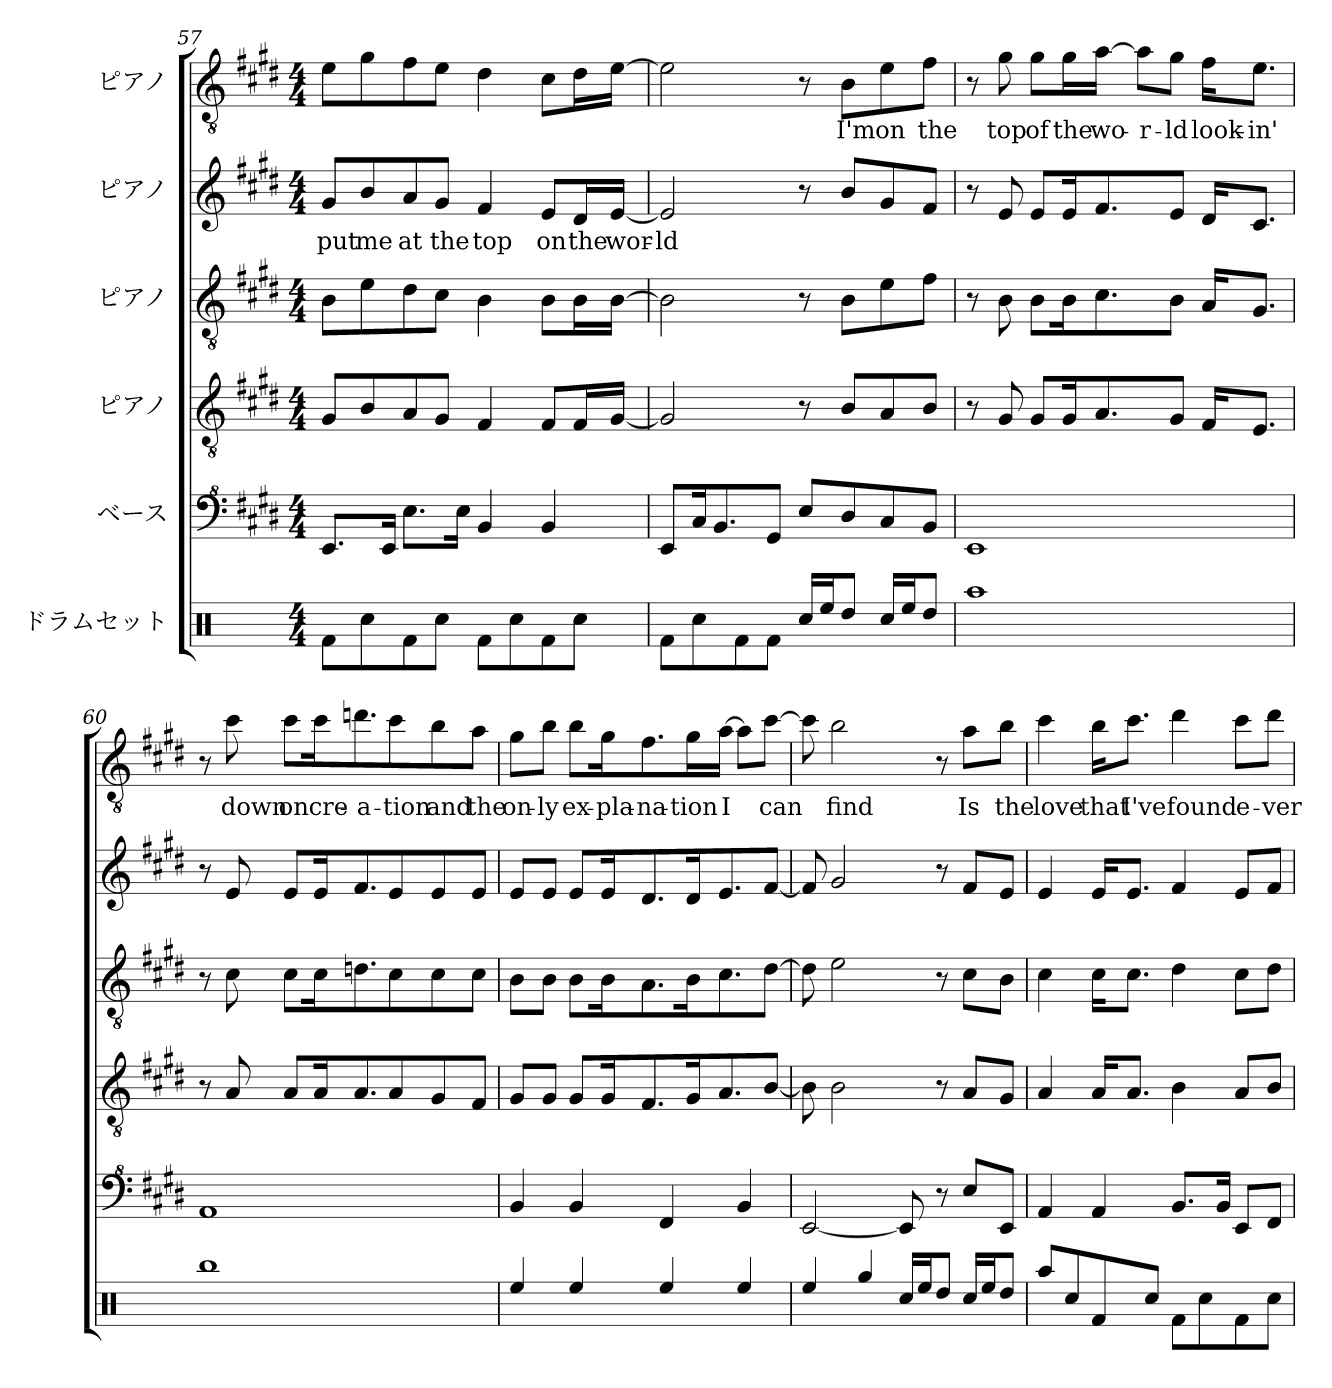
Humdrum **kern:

**kern	**kern	**kern	**kern	**kern	**text	**kern	**text
*part6	*part5	*part4	*part3	*part2	*part2	*part1	*part1
*staff6	*staff5	*staff4	*staff3	*staff2	*staff2	*staff1	*staff1
*I"ドラムセット	*I"ベース	*I"ピアノ	*I"ピアノ	*I"ピアノ	*	*I"ピアノ	*
*clefX	*clefF^4	*clefGv2	*clefGv2	*clefG2	*	*clefGv2	*
*	*ITrd7c12	*	*	*	*	*	*
*k[]	*k[f#c#g#d#]	*k[f#c#g#d#]	*k[f#c#g#d#]	*k[f#c#g#d#]	*	*k[f#c#g#d#]	*
*M4/4	*M4/4	*M4/4	*M4/4	*M4/4	*	*M4/4	*
=57	=57	=57	=57	=57	=57	=57	=57
!	!	!	!	!	!LO:LY:b	!	!
8Rf\L	8.EE/L	8G#/L	8B\L	8g#/L	put	8e\L	.
!	!	!	!	!	!LO:LY:b	!	!
8Rcc\	.	8B/	8e\	8b/	me	8g#\	.
.	16EE/Jk	.	.	.	.	.	.
!	!	!	!	!	!LO:LY:b	!	!
8Rf\	8.E\L	8A/	8d#\	8a/	at	8f#\	.
!	!	!	!	!	!LO:LY:b	!	!
8Rcc\J	.	8G#/J	8c#\J	8g#/J	the	8e\J	.
.	16E\Jk	.	.	.	.	.	.
!	!	!	!	!	!LO:LY:b	!	!
8Rf\L	4BB/	4F#/	4B\	4f#/	top	4d#\	.
8Rcc\	.	.	.	.	.	.	.
!	!	!	!	!	!LO:LY:b	!	!
8Rf\	4BB/	8F#/L	8B\L	8e/L	on	8c#\L	.
!	!	!	!	!	!LO:LY:b	!	!
8Rcc\J	.	16F#/L	16B\L	16d#/L	the	16d#\L	.
!	!	!	!	!	!LO:LY:b	!	!
.	.	[16G#/JJ	[16B\JJ	[16e/JJ	wor-	[16e\JJ	.
=58	=58	=58	=58	=58	=58	=58	=58
!	!	!	!	!	!LO:LY:b	!	!
8Rf\L	8EE/L	2G#/]	2B\]	2e/]	-ld	2e\]	.
8Rcc\	16C#/K	.	.	.	.	.	.
.	8.BB/	.	.	.	.	.	.
8Rf\	.	.	.	.	.	.	.
8Rf\J	8GG#/J	.	.	.	.	.	.
16Rcc/LL	8E/L	8r	8r	8r	.	8r	.
16Ree/J	.	.	.	.	.	.	.
!	!	!	!	!	!	!	!LO:LY:b
8Rdd/J	8D#/	8B/L	8B\L	8b/L	.	8B\L	I'm
!	!	!	!	!	!	!	!LO:LY:b
16Rcc/LL	8C#/	8A/	8e\	8g#/	.	8e\	on
16Ree/J	.	.	.	.	.	.	.
!	!	!	!	!	!	!	!LO:LY:b
8Rdd/J	8BB/J	8B/J	8f#\J	8f#/J	.	8f#\J	the
!!LO:LB:g=z
=59	=59	=59	=59	=59	=59	=59	=59
1Raa	1EE	8r	8r	8r	.	8r	.
!	!	!	!	!	!	!	!LO:LY:b
.	.	8G#/	8B\	8e/	.	8g#\	top
!	!	!	!	!	!	!	!LO:LY:b
.	.	8G#/L	8B\L	8e/L	.	8g#\L	of
!	!	!	!	!	!	!	!LO:LY:b
.	.	16G#/K	16B\K	16e/K	.	16g#\L	the
!	!	!	!	!	!	!	!LO:LY:b
.	.	8.A/	8.c#\	8.f#/	.	[16a\JJ	wo-
!	!	!	!	!	!	!	!LO:LY:b
.	.	.	.	.	.	8a\L]	-r-
!	!	!	!	!	!	!	!LO:LY:b
.	.	8G#/J	8B\J	8e/J	.	8g#\J	-ld
!	!	!	!	!	!	!	!LO:LY:b
.	.	16F#/KL	16A/KL	16d#/KL	.	16f#\KL	look-
!	!	!	!	!	!	!	!LO:LY:b
.	.	8.E/J	8.G#/J	8.c#/J	.	8.e\J	-in'
=60	=60	=60	=60	=60	=60	=60	=60
1Rbb	1AA	8r	8r	8r	.	8r	.
!	!	!	!	!	!	!	!LO:LY:b
.	.	8A/	8c#\	8e/	.	8cc#\	down
!	!	!	!	!	!	!	!LO:LY:b
.	.	8A/L	8c#\L	8e/L	.	8cc#\L	on
!	!	!	!	!	!	!	!LO:LY:b
.	.	16A/K	16c#\K	16e/K	.	16cc#\K	cre-
!	!	!	!	!	!	!	!LO:LY:b
.	.	8.A/	8.dn\	8.f#/	.	8.ddn\	-a-
!	!	!	!	!	!	!	!LO:LY:b
.	.	8A/	8c#\	8e/	.	8cc#\	-tion
!	!	!	!	!	!	!	!LO:LY:b
.	.	8G#/	8c#\	8e/	.	8b\	and
!	!	!	!	!	!	!	!LO:LY:b
.	.	8F#/J	8c#\J	8e/J	.	8a\J	the
=61	=61	=61	=61	=61	=61	=61	=61
!	!	!	!	!	!	!	!LO:LY:b
4Ree/	4BB/	8G#/L	8B\L	8e/L	.	8g#\L	on-
!	!	!	!	!	!	!	!LO:LY:b
.	.	8G#/J	8B\J	8e/J	.	8b\J	-ly
!	!	!	!	!	!	!	!LO:LY:b
4Ree/	4BB/	8G#/L	8B\L	8e/L	.	8b\L	ex-
!	!	!	!	!	!	!	!LO:LY:b
.	.	16G#/K	16B\K	16e/K	.	16g#\K	-pla-
!	!	!	!	!	!	!	!LO:LY:b
.	.	8.F#/	8.A\	8.d#/	.	8.f#\	-na-
4Ree/	4FF#/	.	.	.	.	.	.
!	!	!	!	!	!	!	!LO:LY:b
.	.	16G#/K	16B\K	16d#/K	.	16g#\L	-tion
!	!	!	!	!	!	!	!LO:LY:b
.	.	8.A/	8.c#\	8.e/	.	[16a\JJ	I
4Ree/	4BB/	.	.	.	.	8a\L]	.
!	!	!	!	!	!	!	!LO:LY:b
.	.	[8B/J	[8d#\J	[8f#/J	.	[8cc#\J	can
!!LO:PB:g=z
=62	=62	=62	=62	=62	=62	=62	=62
4Ree/	[2EE/	8B\]	8d#\]	8f#/]	.	8cc#\]	.
!	!	!	!	!	!	!	!LO:LY:b
.	.	2B\	2e\	2g#/	.	2b\	find
4Rgg/	.	.	.	.	.	.	.
16Rcc/LL	8EE/]	.	.	.	.	.	.
16Ree/J	.	.	.	.	.	.	.
8Rdd/J	8r	8r	8r	8r	.	8r	.
!	!	!	!	!	!	!	!LO:LY:b
16Rcc/LL	8E/L	8A/L	8c#\L	8f#/L	.	8a\L	Is
16Ree/J	.	.	.	.	.	.	.
!	!	!	!	!	!	!	!LO:LY:b
8Rdd/J	8EE/J	8G#/J	8B\J	8e/J	.	8b\J	the
=63	=63	=63	=63	=63	=63	=63	=63
!	!	!	!	!	!	!	!LO:LY:b
8Raa/L	4AA/	4A/	4c#\	4e/	.	4cc#\	love
8Rcc/	.	.	.	.	.	.	.
!	!	!	!	!	!	!	!LO:LY:b
8Rf/	4AA/	16A/KL	16c#\KL	16e/KL	.	16b\KL	that
!	!	!	!	!	!	!	!LO:LY:b
.	.	8.A/J	8.c#\J	8.e/J	.	8.cc#\J	I've
8Rcc/J	.	.	.	.	.	.	.
!	!	!	!	!	!	!	!LO:LY:b
8Rf\L	8.BB/L	4B\	4d#\	4f#/	.	4dd#\	found
8Rcc\	.	.	.	.	.	.	.
.	16BB/Jk	.	.	.	.	.	.
!	!	!	!	!	!	!	!LO:LY:b
8Rf\	8EE/L	8A/L	8c#\L	8e/L	.	8cc#\L	e-
!	!	!	!	!	!	!	!LO:LY:b
8Rcc\J	8FF#/J	8B/J	8d#\J	8f#/J	.	8dd#\J	-ver
=	=	=	=	=	=	=	=
*-	*-	*-	*-	*-	*-	*-	*-
